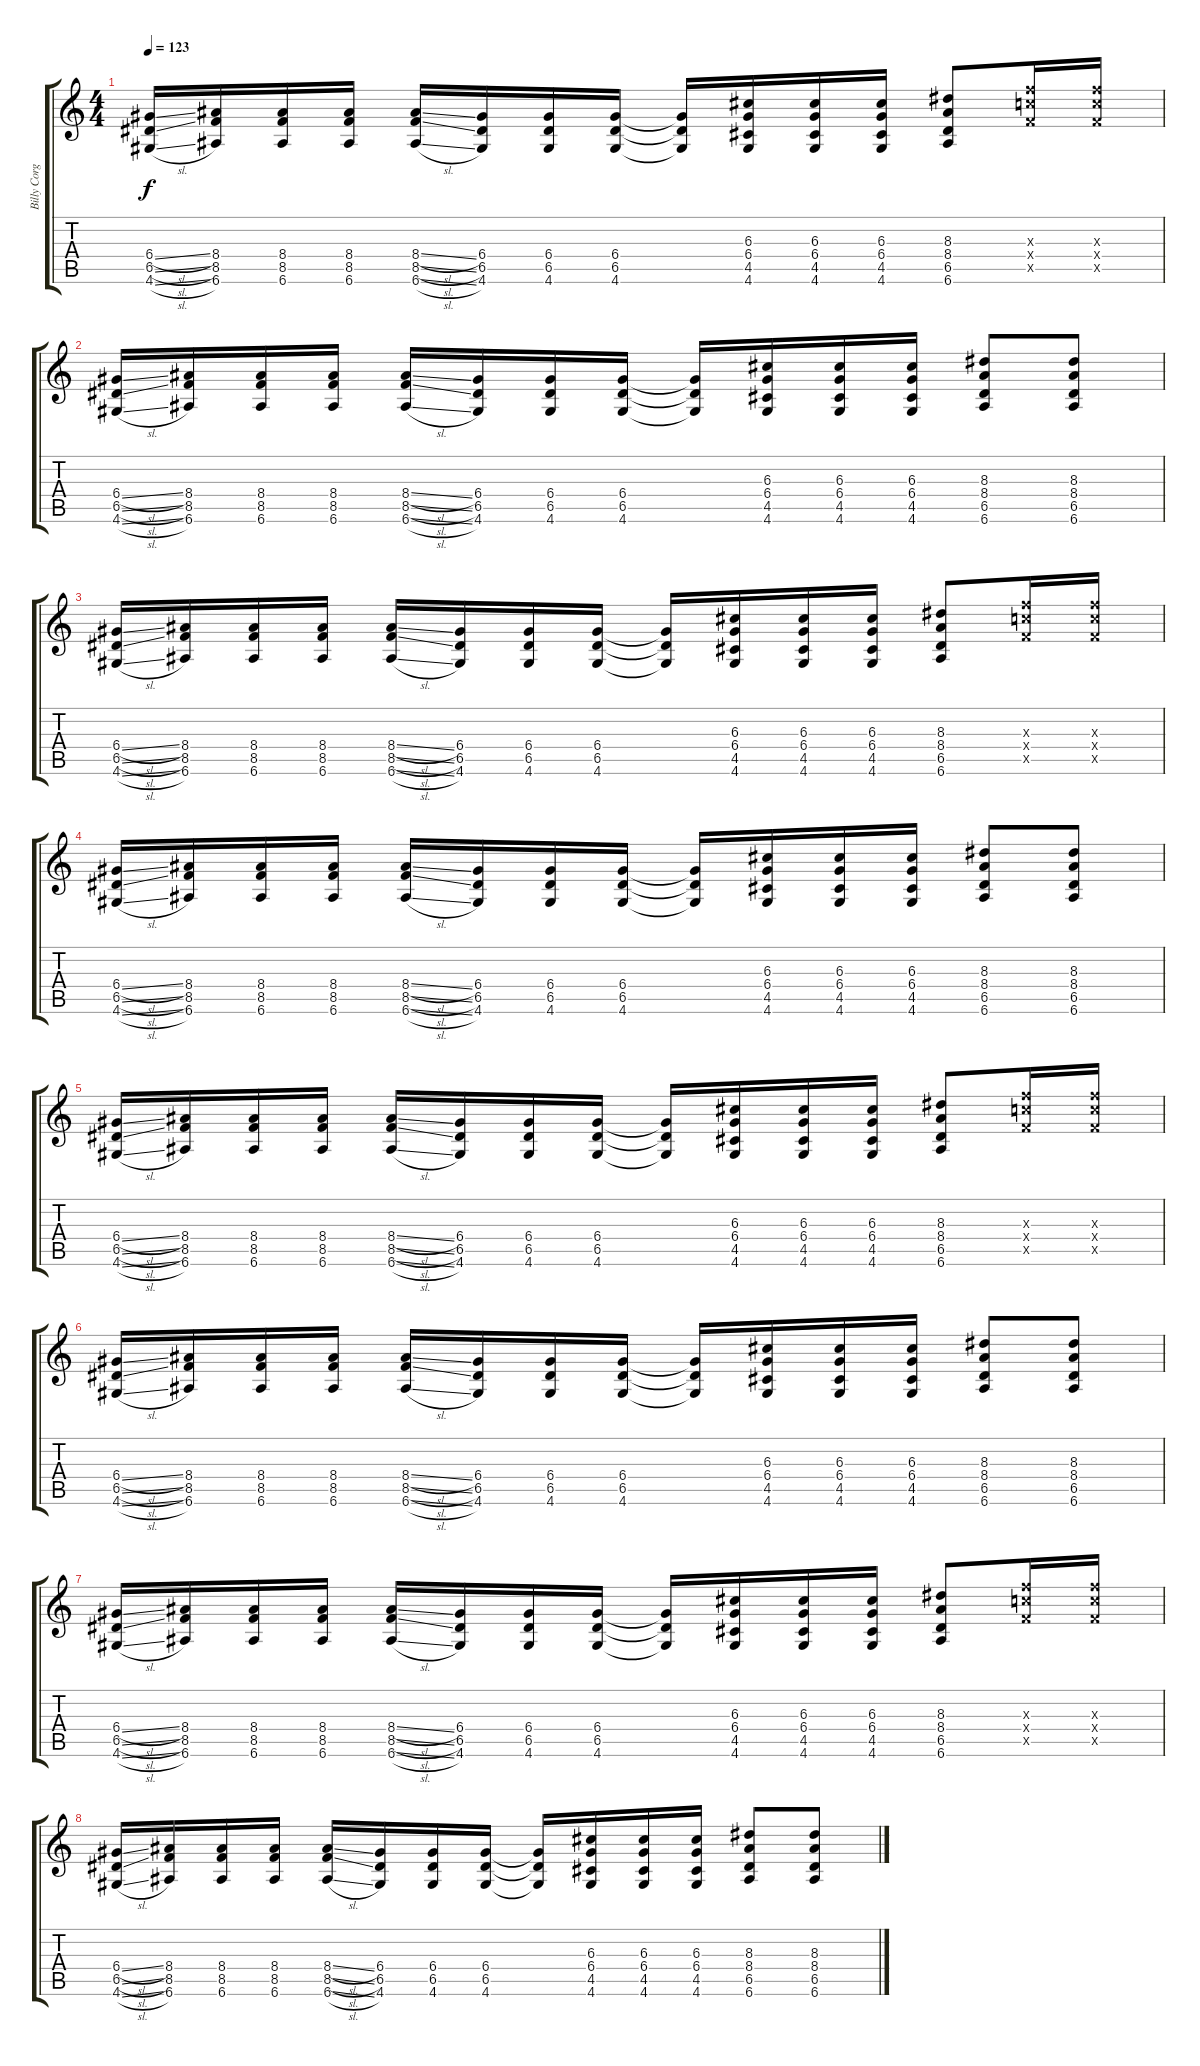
\track ("Billy Corgan" "Billy Corg") {instrument distortionguitar}
\staff {score tabs}
\tuning (E4 B3 G3 D3 A2 E2) {hide}
\ts (4 4)
\tempo 123
\clef g2
\ks c
(6.4{sl} 6.5{sl} 4.6{sl}).16{dy f} (8.4 8.5 6.6).16 (8.4 8.5 6.6).16 (8.4 8.5 6.6).16 (8.4{sl} 8.5{sl} 6.6{sl}).16 (6.4 6.5 4.6).16 (6.4 6.5 4.6).16 (6.4 6.5 4.6).16 (6.4{t} 6.5{t} 4.6{t}).16 (6.3 6.4 4.5 4.6).16 (6.3 6.4 4.5 4.6).16 (6.3 6.4 4.5 4.6).16 (8.3 8.4 6.5 6.6).8 (10.3{x} 10.4{x} 8.5{x}).16 (10.3{x} 10.4{x} 8.5{x}).16 |
(6.4{sl} 6.5{sl} 4.6{sl}).16 (8.4 8.5 6.6).16 (8.4 8.5 6.6).16 (8.4 8.5 6.6).16 (8.4{sl} 8.5{sl} 6.6{sl}).16 (6.4 6.5 4.6).16 (6.4 6.5 4.6).16 (6.4 6.5 4.6).16 (6.4{t} 6.5{t} 4.6{t}).16 (6.3 6.4 4.5 4.6).16 (6.3 6.4 4.5 4.6).16 (6.3 6.4 4.5 4.6).16 (8.3 8.4 6.5 6.6).8 (8.3 8.4 6.5 6.6).8 |
(6.4{sl} 6.5{sl} 4.6{sl}).16 (8.4 8.5 6.6).16 (8.4 8.5 6.6).16 (8.4 8.5 6.6).16 (8.4{sl} 8.5{sl} 6.6{sl}).16 (6.4 6.5 4.6).16 (6.4 6.5 4.6).16 (6.4 6.5 4.6).16 (6.4{t} 6.5{t} 4.6{t}).16 (6.3 6.4 4.5 4.6).16 (6.3 6.4 4.5 4.6).16 (6.3 6.4 4.5 4.6).16 (8.3 8.4 6.5 6.6).8 (10.3{x} 10.4{x} 8.5{x}).16 (10.3{x} 10.4{x} 8.5{x}).16 |
(6.4{sl} 6.5{sl} 4.6{sl}).16 (8.4 8.5 6.6).16 (8.4 8.5 6.6).16 (8.4 8.5 6.6).16 (8.4{sl} 8.5{sl} 6.6{sl}).16 (6.4 6.5 4.6).16 (6.4 6.5 4.6).16 (6.4 6.5 4.6).16 (6.4{t} 6.5{t} 4.6{t}).16 (6.3 6.4 4.5 4.6).16 (6.3 6.4 4.5 4.6).16 (6.3 6.4 4.5 4.6).16 (8.3 8.4 6.5 6.6).8 (8.3 8.4 6.5 6.6).8 |
(6.4{sl} 6.5{sl} 4.6{sl}).16 (8.4 8.5 6.6).16 (8.4 8.5 6.6).16 (8.4 8.5 6.6).16 (8.4{sl} 8.5{sl} 6.6{sl}).16 (6.4 6.5 4.6).16 (6.4 6.5 4.6).16 (6.4 6.5 4.6).16 (6.4{t} 6.5{t} 4.6{t}).16 (6.3 6.4 4.5 4.6).16 (6.3 6.4 4.5 4.6).16 (6.3 6.4 4.5 4.6).16 (8.3 8.4 6.5 6.6).8 (10.3{x} 10.4{x} 8.5{x}).16 (10.3{x} 10.4{x} 8.5{x}).16 |
(6.4{sl} 6.5{sl} 4.6{sl}).16 (8.4 8.5 6.6).16 (8.4 8.5 6.6).16 (8.4 8.5 6.6).16 (8.4{sl} 8.5{sl} 6.6{sl}).16 (6.4 6.5 4.6).16 (6.4 6.5 4.6).16 (6.4 6.5 4.6).16 (6.4{t} 6.5{t} 4.6{t}).16 (6.3 6.4 4.5 4.6).16 (6.3 6.4 4.5 4.6).16 (6.3 6.4 4.5 4.6).16 (8.3 8.4 6.5 6.6).8 (8.3 8.4 6.5 6.6).8 |
(6.4{sl} 6.5{sl} 4.6{sl}).16 (8.4 8.5 6.6).16 (8.4 8.5 6.6).16 (8.4 8.5 6.6).16 (8.4{sl} 8.5{sl} 6.6{sl}).16 (6.4 6.5 4.6).16 (6.4 6.5 4.6).16 (6.4 6.5 4.6).16 (6.4{t} 6.5{t} 4.6{t}).16 (6.3 6.4 4.5 4.6).16 (6.3 6.4 4.5 4.6).16 (6.3 6.4 4.5 4.6).16 (8.3 8.4 6.5 6.6).8 (10.3{x} 10.4{x} 8.5{x}).16 (10.3{x} 10.4{x} 8.5{x}).16 |
(6.4{sl} 6.5{sl} 4.6{sl}).16 (8.4 8.5 6.6).16 (8.4 8.5 6.6).16 (8.4 8.5 6.6).16 (8.4{sl} 8.5{sl} 6.6{sl}).16 (6.4 6.5 4.6).16 (6.4 6.5 4.6).16 (6.4 6.5 4.6).16 (6.4{t} 6.5{t} 4.6{t}).16 (6.3 6.4 4.5 4.6).16 (6.3 6.4 4.5 4.6).16 (6.3 6.4 4.5 4.6).16 (8.3 8.4 6.5 6.6).8 (8.3 8.4 6.5 6.6).8
